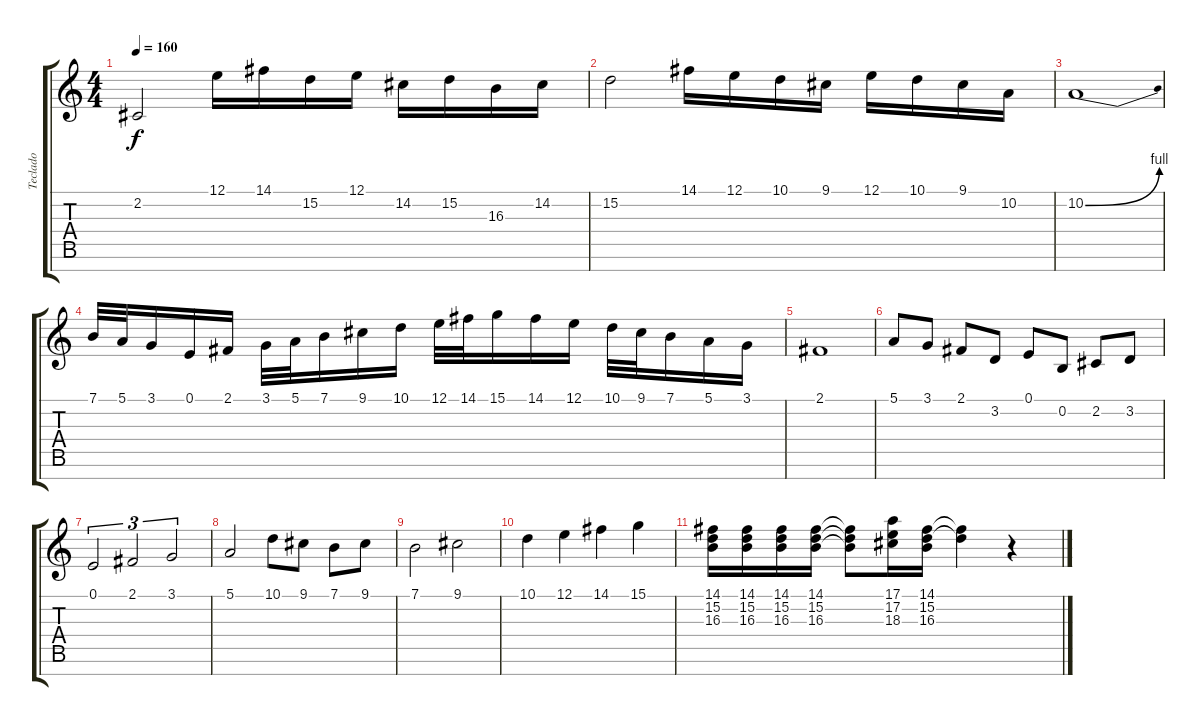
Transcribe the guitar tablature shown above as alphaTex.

\track ("Teclado" "Teclado") {instrument stringensemble1}
\staff {score tabs}
\tuning (E4 B3 G3 D3 A2 E2 B1) {hide}
\ts (4 4)
\tempo 160
\clef g2
\ks c
2.2.2{dy f} 12.1.16 14.1.16 15.2.16 12.1.16 14.2.16 15.2.16 16.3.16 14.2.16 |
15.2.2 14.1.16 12.1.16 10.1.16 9.1.16 12.1.16 10.1.16 9.1.16 10.2.16 |
10.2{be (bend 0 0 60 4)}.1{instrument lead2sawtooth} |
7.1.32 5.1.32 3.1.16 0.1.16 2.1.16 3.1.32 5.1.32 7.1.16 9.1.16 10.1.16 12.1.32 14.1.32 15.1.16 14.1.16 12.1.16 10.1.32 9.1.32 7.1.16 5.1.16 3.1.16 |
2.1.1 |
5.1.8 3.1.8 2.1.8 3.2.8 0.1.8 0.2.8 2.2.8 3.2.8 |
0.1.2{tu (3 2)} 2.1.2{tu (3 2)} 3.1.2{tu (3 2)} |
5.1.2 10.1.8 9.1.8 7.1.8 9.1.8 |
7.1.2 9.1.2 |
10.1.4 12.1.4 14.1.4 15.1.4 |
(14.1 15.2 16.3).16{instrument tremolostrings} (14.1 15.2 16.3).16 (14.1 15.2 16.3).16 (14.1 15.2 16.3).16 (14.1{t} 15.2{t} 16.3{t}).8 (17.1 17.2 18.3).16 (14.1 15.2 16.3).16 (14.1{t} 15.2{t}).4 r.4
